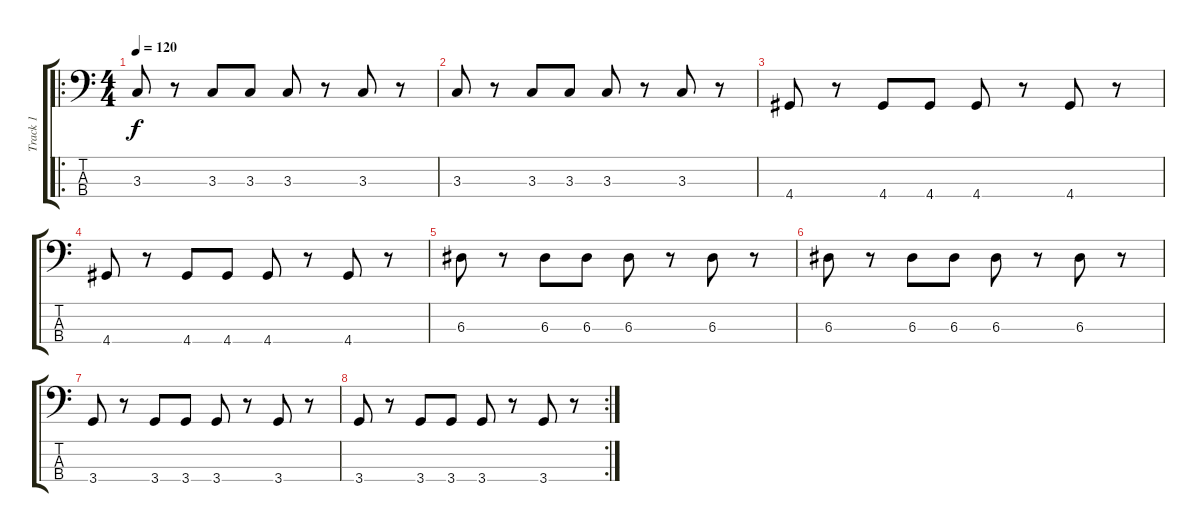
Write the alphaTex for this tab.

\track ("Track 1" "Track 1") {instrument slapbass2}
\staff {score tabs}
\tuning (G2 D2 A1 E1) {hide}
\ro
\ts (4 4)
\tempo 120
\clef f4
\ks c
3.3.8{dy f} r.8 3.3.8 3.3.8 3.3.8 r.8 3.3.8 r.8 |
3.3.8 r.8 3.3.8 3.3.8 3.3.8 r.8 3.3.8 r.8 |
4.4.8 r.8 4.4.8 4.4.8 4.4.8 r.8 4.4.8 r.8 |
4.4.8 r.8 4.4.8 4.4.8 4.4.8 r.8 4.4.8 r.8 |
6.3.8 r.8 6.3.8 6.3.8 6.3.8 r.8 6.3.8 r.8 |
6.3.8 r.8 6.3.8 6.3.8 6.3.8 r.8 6.3.8 r.8 |
3.4.8 r.8 3.4.8 3.4.8 3.4.8 r.8 3.4.8 r.8 |
\rc 2
3.4.8 r.8 3.4.8 3.4.8 3.4.8 r.8 3.4.8 r.8
